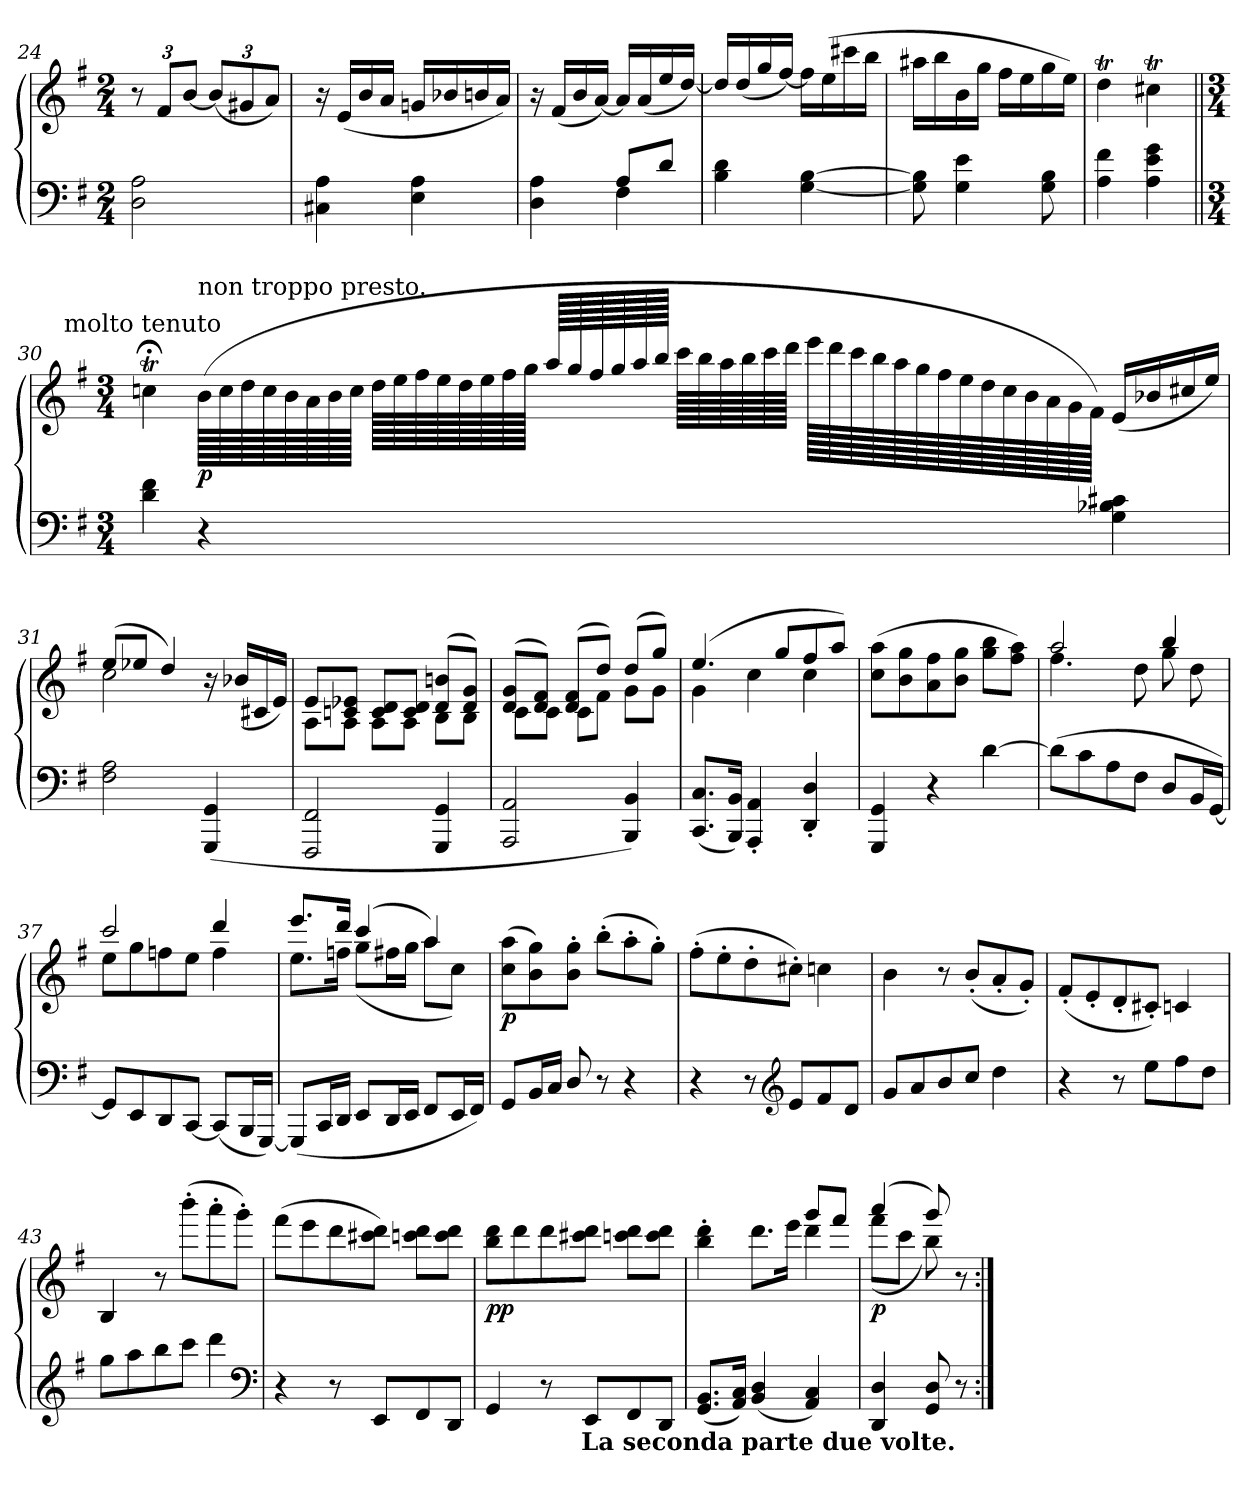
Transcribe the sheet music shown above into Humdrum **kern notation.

**kern	**kern	**dynam
*part1	*part1	*part1
*staff2	*staff1	*staff1/2
*clefF4	*clefG2	*
*k[f#]	*k[f#]	*
*M2/4	*M2/4	*
*	*Xbrackettup	*
=24	=24	=24
2D\ 2A\	12r	.
.	12f#/L	.
.	[12b/J	.
.	(12b/L]	.
.	12g#X/	.
.	12a/J)	.
!!LO:LB:g=z
=25	=25	=25
4C#X\ 4A\	16r	.
.	(>16e/LL	.
.	16b/	.
.	16a/JJ	.
4E\ 4A\	16gn/LL	.
.	16b-X/	.
.	16bn/	.
.	16a/JJ)	.
=26	=26	=26
*^	*	*
4ryy	4D\ 4A\	16r	.
!	!	!	!LO:DY:b
.	.	(>16f#/LL	cresc.
.	.	16b/	.
.	.	[16a/JJ)	.
8A/L	4F#\	16a/LL]	.
.	.	(16a/	.
8d/J	.	16ee/	.
.	.	[16dd/JJ)	.
*v	*v	*	*
=27	=27	=27
4B\ 4d\	16dd/LL]	.
.	(>16dd/	.
.	16gg\	.
.	[16ff#\JJ)	.
[4G\ [4B\	16ff#\LL]	.
.	(>16ee\	.
.	16ccc#X\	.
.	16bb\JJ	.
=28	=28	=28
8G]\ 8B]\	16aa#X\LL	.
.	16bb\	.
4G\ 4e\	16b\	.
.	16gg\JJ	.
.	16ff#\LL	.
.	16ee\	.
8G\ 8B\	16gg\	.
.	16ee\JJ)	.
=29	=29	=29
!	!	!LO:DY:b
4A\ 4f#\	4ddT\	dim.
4A\ 4e\ 4g\	4cc#Xt\	.
!!LO:PB:g=z
=30||	=30||	=30||
*M3/4	*M3/4	*
!	!LO:TX:a:cj:t=molto tenuto	!
4d\ 4f#\	4ccn;<T\	.
*	*Xtuplet	*
!	!LO:TX:a:t=non troppo presto.	!
!	!	!LO:DY:b
4r	(>168b!\LLL	p
!	!	!LO:DY:b
.	168cc!\	grazioso
.	168dd!\	.
.	168cc!\	.
.	168b!\	.
.	168a!\	.
.	168b!\	.
.	168cc!\JJJ	.
.	168dd!\LLL	.
.	168ee!\	.
.	168ff#!\	.
.	168ee!\	.
.	168dd!\	.
.	168ee!\	.
.	168ff#!\	.
.	168gg!\JJJ	.
.	168aa!/LLL	.
.	168gg!/	.
.	168ff#!/	.
.	168gg!/	.
.	168aa!\	.
.	168bb!\JJJ	.
.	168ccc!\LLL	.
.	168bb!\	.
.	168aa!\	.
.	168bb!\	.
.	168ccc!\	.
.	168ddd!\JJJ	.
.	168eee!\LLL	.
.	168ddd!\	.
.	168ccc!\	.
.	168bb!\	.
.	168aa!\	.
.	168gg!\	.
.	168ff#!\	.
.	168ee!\	.
.	168dd!\	.
.	168cc!\	.
.	168b!\	.
.	168a!\	.
.	168g!\	.
.	168f#!\JJJ)	.
4G\ 4B-X\ 4c#X\	(<16e/LL	.
.	16b-X/	.
.	16cc#X/	.
.	16ee/JJ)	.
!!LO:LB:g=z
=31	=31	=31
*	*^	*
2F#\ 2A\	(>8ee/L	2cc\	.
.	8ee-X/J	.	.
.	4dd/)	.	.
(<4GGG/ 4GG/	16r	4ryy	.
.	(<16b-X/LL	.	.
.	16c#X/	.	.
.	16e/JJ)	.	.
=32	=32	=32	=32
2FFF#/ 2FF#/	8e/L	8A\L	.
.	8cn/ 8e-X/J	8A\J	.
.	8c/ 8d/L	8A\L	.
.	8c/ 8d/J	8A\J	.
4GGG/ 4GG/	(8d/ 8bn/L	8B\L	.
.	8d/ 8g/J)	8B\J	.
=33	=33	=33	=33
2AAA/ 2AA/	(8d/ 8g/L	8c\L	.
.	8d/ 8f#/J)	8c\J	.
.	(8d/ 8f#/L	8c\L	.
.	8dd/J)	8f#\J	.
4BBB/ 4BB/)	(8dd/L	8g\L	.
.	8gg/J)	8g\J	.
=34	=34	=34	=34
(<8.CC/ 8.C/L	(4.ee/	4g\	.
16BBB/ 16BB/Jk)	.	.	.
4AAA'/ 4AA'/	.	4cc\	.
.	8gg/L	.	.
4DD'/ 4D'/	8ff#/	4cc\	.
.	8aa/J)	.	.
*	*v	*v	*
=35	=35	=35
4GGG/ 4GG/	(8cc\ 8aa\L	.
.	8b\ 8gg\	.
4r	8a\ 8ff#\	.
.	8b\ 8gg\J	.
!	!	!LO:DY:b
[4d\	8gg\ 8bb\L	cresc.
.	8ff#\ 8aa\J)	.
=36	=36	=36
*	*^	*
(8d\L]	2aa/	4.ff#\	.
8c\	.	.	.
8A\	.	.	.
8F#\J	.	8dd\	.
8D/L	4bb/	8gg\	.
16BB/L	.	8dd\	.
[16GG/JJ)	.	.	.
!!LO:LB:g=z	!!
=37	=37	=37	=37
8GG/L]	2ccc/	8ee\L	.
8EE/	.	8gg\	.
8DD/	.	8ffn\	.
[8CC/J	.	8ee\J	.
(8CC/L]	4ddd/	4ff\	.
16BBB/L	.	.	.
[16GGG/JJ)	.	.	.
=38	=38	=38	=38
(8GGG/L]	8.eee/L	8.ee\L	.
16CC/L	.	.	.
16DD/JJ	16ddd/Jk	16ffn\Jk	.
8EE/L	(4ccc/	(8gg\L	.
16DD/L	.	16ff#X\L	.
16EE/JJ	.	16gg\JJ	.
8FF#/L	4aa/)	8aa\L	.
16EE/L	.	8cc\J)	.
16FF#/JJ)	.	.	.
*	*v	*v	*
=39	=39	=39
!	!	!LO:DY:b
8GG/L	(8cc\ 8aa\L	p
16BB/L	8b\ 8gg\)	.
16C/JJ	.	.
8D/	8b'\ 8gg'\J	.
8r	(8bb'\L	.
4r	8aa'\	.
.	8gg'\J)	.
=40	=40	=40
4r	(8ff#'\L	.
.	8ee'\	.
8r	8dd'\	.
*clefG2	*	*
8e/L	8cc#X'\J)	.
8f#/	4ccn\	.
8d/J	.	.
=41	=41	=41
8g/L	4b\	.
8a/	.	.
8b/	8r	.
8cc/J	(8b'/L	.
4dd\	8a'/	.
.	8g'/J)	.
!!LO:LB:g=z
=42	=42	=42
4r	(8f#'/L	.
.	8e'/	.
8r	8d'/	.
8ee\L	8c#X'/J)	.
8ff#\	4cn/	.
8dd\J	.	.
=43	=43	=43
8gg\L	4B/	.
8aa\	.	.
8bb\	8r	.
!	!	!LO:DY:b
8ccc\J	(8bbb'\L	cresc.
4ddd\	8aaa'\	.
.	8ggg'\J)	.
*clefF4	*	*
=44	=44	=44
!	!	!LO:DY:b
4r	(8fff#\L	dim.
.	8eee\	.
8r	8ddd\	.
8EE/L	8ccc#X\ 8ddd\J)	.
8FF#/	8cccn\ 8ddd\L	.
8DD/J	8ccc\ 8ddd\J	.
=45	=45	=45
!	!	!LO:DY:b
4GG/	8bb\ 8ddd\L	pp
.	8ddd\	.
8r	8ddd\	.
8EE/L	8ccc#X\ 8ddd\J	.
8FF#/	8cccn\ 8ddd\L	.
8DD/J	8ccc\ 8ddd\J	.
=46	=46	=46
*	*^	*
(8.GG/ 8.BB/L	2ryy	4bb'\ 4ddd'\	.
16AA/ 16C/Jk)	.	.	.
(4BB/ 4D/	.	8.ddd\L	.
.	.	16eee\Jk	.
4AA/ 4C/)	8ggg/L	4ddd\	.
.	8fff#/J	.	.
=47	=47	=47	=47
!	!	!	!LO:DY:b
4DD/ 4D/	(4aaa/	(8fff#\L	p
.	.	8ccc\J	.
8GG/ 8D/	8ggg/)	8bb\)	.
!LO:TX:b:B:rj:t=La seconda parte due volte.	!	!	!
8r	8ryy	8r	.
*	*v	*v	*
=:|!	=:|!	=:|!
*-	*-	*-
